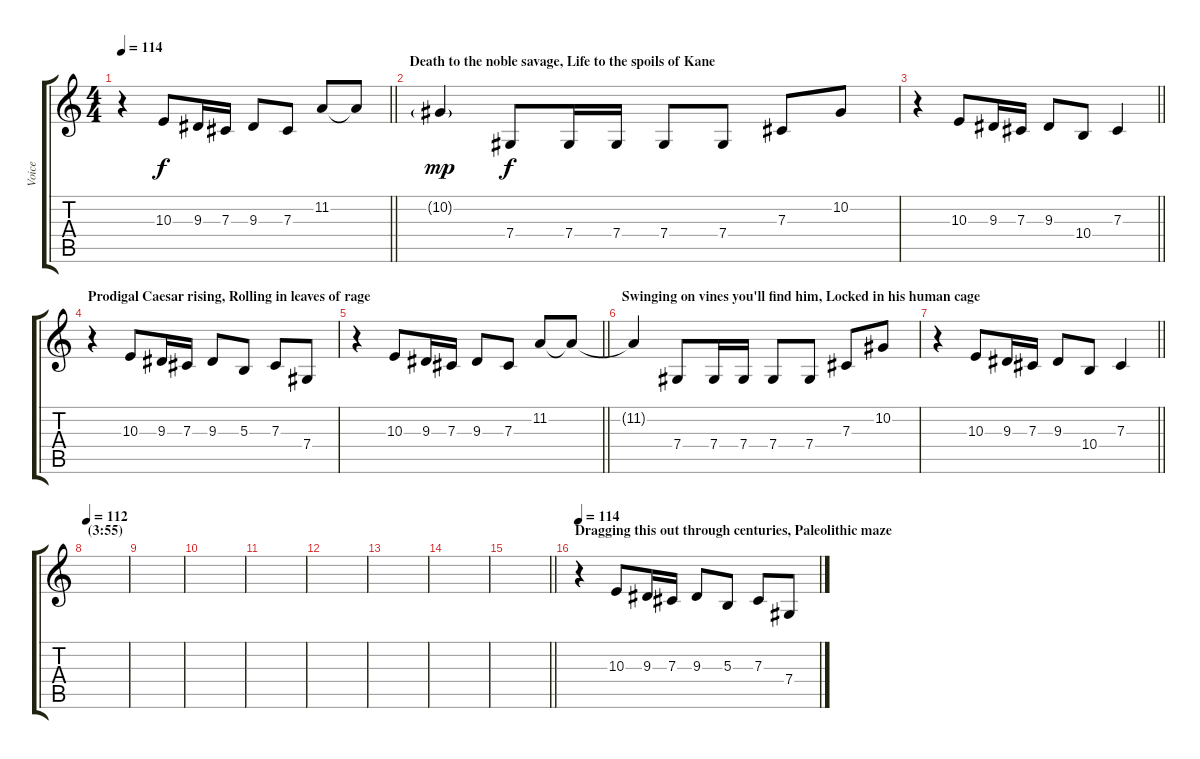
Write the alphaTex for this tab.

\track ("Voice" "Voice") {mute instrument lead6voice}
\staff {score tabs}
\tuning (Eb4 Bb3 Gb3 Db3 Ab2 Eb2) {hide}
\ts (4 4)
\tempo 114
\clef g2
\barLineRight lightlight
\ks c
r.4{dy f} 10.3.8 9.3.16 7.3.16 9.3.8 7.3.8 11.2.8 11.2{t}.8 |
\section ("" "Death to the noble savage, Life to the spoils of Kane ")
10.2{g}.4{dy mp} 7.4.8{dy f} 7.4.16 7.4.16 7.4.8 7.4.8 7.3.8 10.2.8 |
\barLineRight lightlight
r.4 10.3.8 9.3.16 7.3.16 9.3.8 10.4.8 7.3.4 |
\section ("" "Prodigal Caesar rising, Rolling in leaves of rage ")
r.4 10.3.8 9.3.16 7.3.16 9.3.8 5.3.8 7.3.8 7.4.8 |
\barLineRight lightlight
r.4 10.3.8 9.3.16 7.3.16 9.3.8 7.3.8 11.2.8 11.2{t}.8 |
\section ("" "Swinging on vines you'll find him, Locked in his human cage ")
11.2{t}.4 7.4.8 7.4.16 7.4.16 7.4.8 7.4.8 7.3.8 10.2.8 |
\barLineRight lightlight
r.4 10.3.8 9.3.16 7.3.16 9.3.8 10.4.8 7.3.4 |
\section ("" "(3:55)")
\tempo 112
|
|
|
|
|
|
|
\barLineRight lightlight
|
\section ("" "Dragging this out through centuries, Paleolithic maze ")
\tempo 114
r.4 10.3.8 9.3.16 7.3.16 9.3.8 5.3.8 7.3.8 7.4.8
